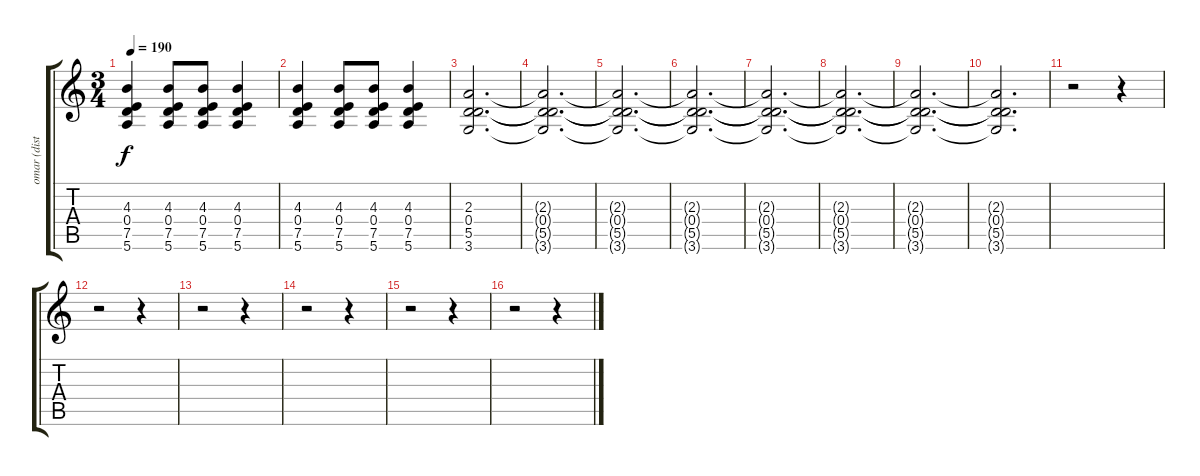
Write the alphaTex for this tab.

\track ("omar (distor)" "omar (dist") {instrument overdrivenguitar}
\staff {score tabs}
\tuning (E4 B3 G3 D3 A2 E2) {hide}
\ts (3 4)
\tempo 190
\clef g2
\ks c
(4.3 0.4 7.5 5.6).4{dy f} (4.3 0.4 7.5 5.6).8 (4.3 0.4 7.5 5.6).8 (4.3 0.4 7.5 5.6).4 |
(4.3 0.4 7.5 5.6).4 (4.3 0.4 7.5 5.6).8 (4.3 0.4 7.5 5.6).8 (4.3 0.4 7.5 5.6).4 |
(2.3 0.4 5.5 3.6).2{d} |
(2.3{t} 0.4{t} 5.5{t} 3.6{t}).2{d} |
(2.3{t} 0.4{t} 5.5{t} 3.6{t}).2{d} |
(2.3{t} 0.4{t} 5.5{t} 3.6{t}).2{d} |
(2.3{t} 0.4{t} 5.5{t} 3.6{t}).2{d} |
(2.3{t} 0.4{t} 5.5{t} 3.6{t}).2{d} |
(2.3{t} 0.4{t} 5.5{t} 3.6{t}).2{d} |
(2.3{t} 0.4{t} 5.5{t} 3.6{t}).2{d} |
r.2 r.4 |
r.2 r.4 |
r.2 r.4 |
r.2 r.4 |
r.2 r.4 |
r.2 r.4
